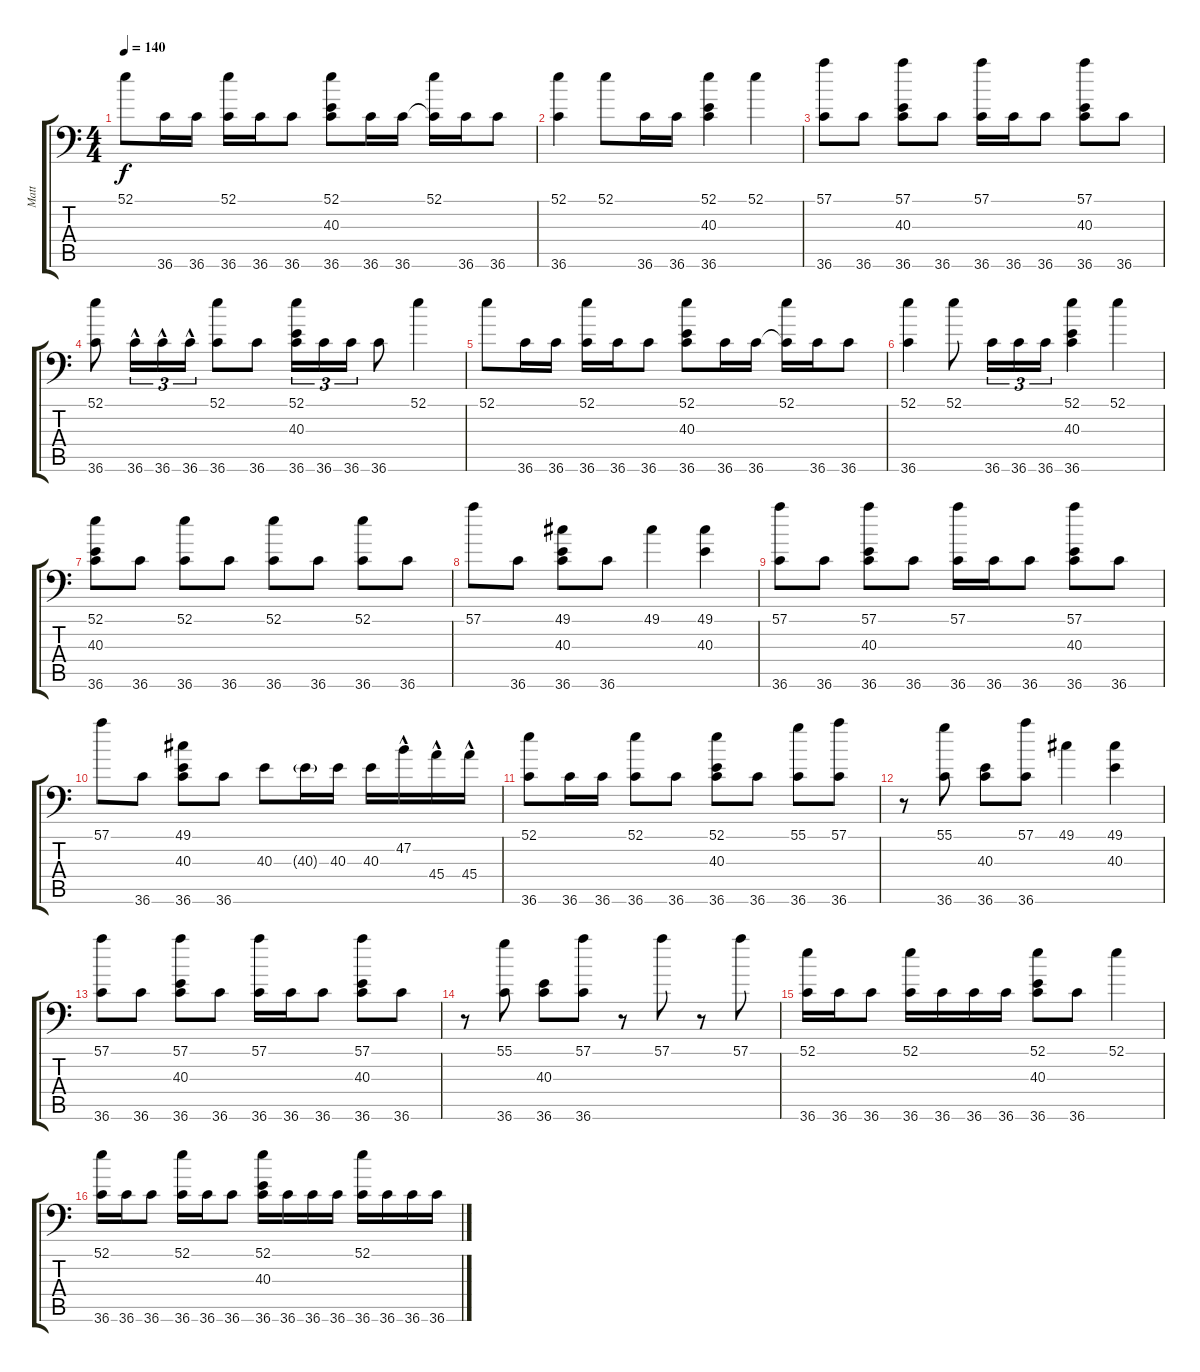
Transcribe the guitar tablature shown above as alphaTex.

\track ("Matt" "Matt") {instrument acousticgrandpiano}
\staff {score tabs}
\tuning (C-1 C-1 C-1 C-1 C-1 C-1) {hide}
\ts (4 4)
\tempo 140
\clef f4
\ks c
52.1.8{dy f} 36.6.16 36.6.16 (52.1 36.6).16 36.6.16 36.6.8 (52.1 40.3 36.6).8 36.6.16 36.6.16 (52.1 36.6{t}).16 36.6.16 36.6.8 |
(52.1 36.6).4 52.1.8 36.6.16 36.6.16 (52.1 40.3 36.6).4 52.1.4 |
(57.1 36.6).8 36.6.8 (57.1 40.3 36.6).8 36.6.8 (57.1 36.6).16 36.6.16 36.6.8 (57.1 40.3 36.6).8 36.6.8 |
(52.1 36.6).8 36.6{hac}.16{tu (3 2)} 36.6{hac}.16{tu (3 2)} 36.6{hac}.16{tu (3 2)} (52.1 36.6).8 36.6.8 (52.1 40.3 36.6).16{tu (3 2)} 36.6.16{tu (3 2)} 36.6.16{tu (3 2)} 36.6.8 52.1.4 |
52.1.8 36.6.16 36.6.16 (52.1 36.6).16 36.6.16 36.6.8 (52.1 40.3 36.6).8 36.6.16 36.6.16 (52.1 36.6{t}).16 36.6.16 36.6.8 |
(52.1 36.6).4 52.1.8 36.6.16{tu (3 2)} 36.6.16{tu (3 2)} 36.6.16{tu (3 2)} (52.1 40.3 36.6).4 52.1.4 |
(52.1 40.3 36.6).8 36.6.8 (52.1 36.6).8 36.6.8 (52.1 36.6).8 36.6.8 (52.1 36.6).8 36.6.8 |
57.1.8 36.6.8 (49.1 40.3 36.6).8 36.6.8 49.1.4 (49.1 40.3).4 |
(57.1 36.6).8 36.6.8 (57.1 40.3 36.6).8 36.6.8 (57.1 36.6).16 36.6.16 36.6.8 (57.1 40.3 36.6).8 36.6.8 |
57.1.8 36.6.8 (49.1 40.3 36.6).8 36.6.8 40.3.8 40.3{g}.16 40.3.16 40.3.16 47.2{hac}.16 45.4{hac}.16 45.4{hac}.16 |
(52.1 36.6).8 36.6.16 36.6.16 (52.1 36.6).8 36.6.8 (52.1 40.3 36.6).8 36.6.8 (55.1 36.6).8 (57.1 36.6).8 |
r.8 (55.1 36.6).8 (40.3 36.6).8 (57.1 36.6).8 49.1.4 (49.1 40.3).4 |
(57.1 36.6).8 36.6.8 (57.1 40.3 36.6).8 36.6.8 (57.1 36.6).16 36.6.16 36.6.8 (57.1 40.3 36.6).8 36.6.8 |
r.8 (55.1 36.6).8 (40.3 36.6).8 (57.1 36.6).8 r.8 57.1.8 r.8 57.1.8 |
(52.1 36.6).16 36.6.16 36.6.8 (52.1 36.6).16 36.6.16 36.6.16 36.6.16 (52.1 40.3 36.6).8 36.6.8 52.1.4 |
(52.1 36.6).16 36.6.16 36.6.8 (52.1 36.6).16 36.6.16 36.6.8 (52.1 40.3 36.6).16 36.6.16 36.6.16 36.6.16 (52.1 36.6).16 36.6.16 36.6.16 36.6.16
